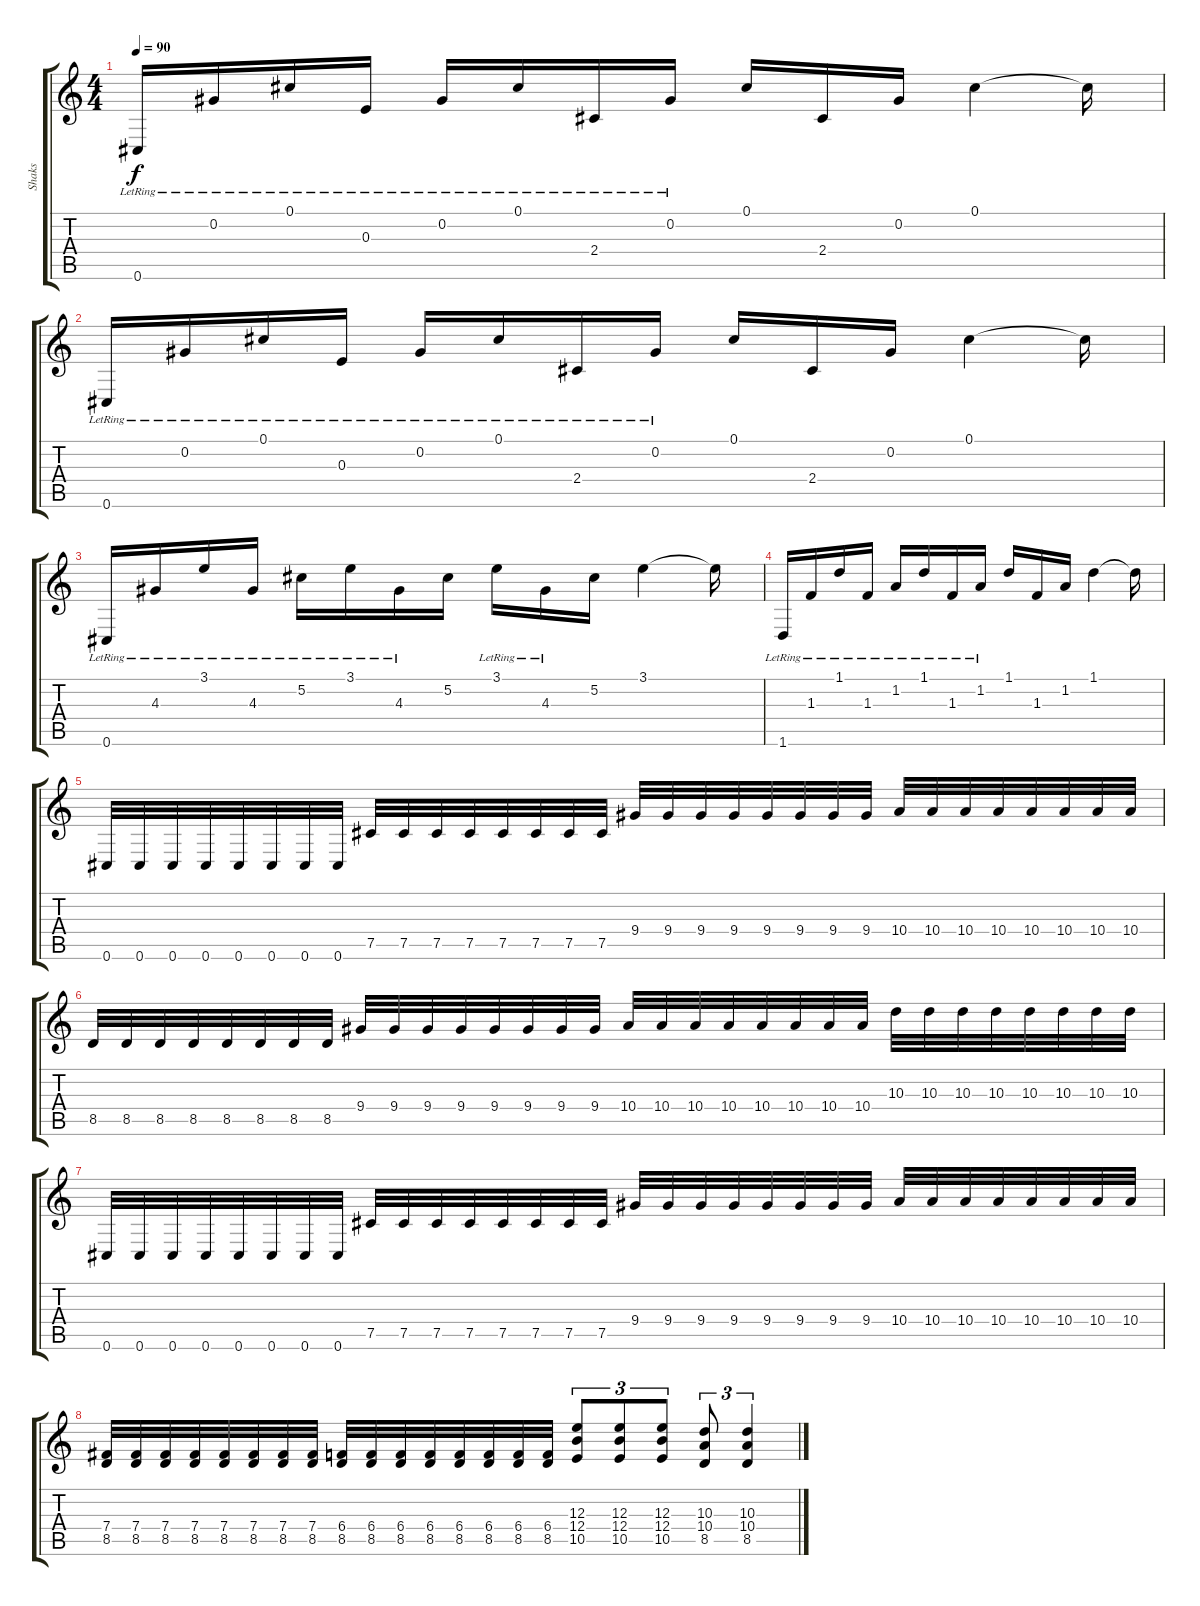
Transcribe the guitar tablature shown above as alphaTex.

\track ("Shaks" "Shaks") {instrument distortionguitar}
\staff {score tabs}
\tuning (Db4 Ab3 E3 B2 Gb2 Db2) {hide}
\ts (4 4)
\tempo 90
\clef g2
\ks c
0.6{lr}.16{dy f} 0.2{lr}.16 0.1{lr}.16 0.3{lr}.16 0.2{lr}.16 0.1{lr}.16 2.4{lr}.16 0.2{lr}.16 0.1.16 2.4.16 0.2.16 0.1.4 0.1{t}.16 |
0.6{lr}.16 0.2{lr}.16 0.1{lr}.16 0.3{lr}.16 0.2{lr}.16 0.1{lr}.16 2.4{lr}.16 0.2{lr}.16 0.1.16 2.4.16 0.2.16 0.1.4 0.1{t}.16 |
0.6{lr}.16 4.3{lr}.16 3.1{lr}.16 4.3{lr}.16 5.2{lr}.16 3.1{lr}.16 4.3{lr}.16 5.2.16 3.1{lr}.16 4.3{lr}.16 5.2.16 3.1.4 3.1{t}.16 |
1.6{lr}.16 1.3{lr}.16 1.1{lr}.16 1.3{lr}.16 1.2{lr}.16 1.1{lr}.16 1.3{lr}.16 1.2{lr}.16 1.1.16 1.3.16 1.2.16 1.1.4 1.1{t}.16 |
0.6.32 0.6.32 0.6.32 0.6.32 0.6.32 0.6.32 0.6.32 0.6.32 7.5.32 7.5.32 7.5.32 7.5.32 7.5.32 7.5.32 7.5.32 7.5.32 9.4.32 9.4.32 9.4.32 9.4.32 9.4.32 9.4.32 9.4.32 9.4.32 10.4.32 10.4.32 10.4.32 10.4.32 10.4.32 10.4.32 10.4.32 10.4.32 |
8.5.32 8.5.32 8.5.32 8.5.32 8.5.32 8.5.32 8.5.32 8.5.32 9.4.32 9.4.32 9.4.32 9.4.32 9.4.32 9.4.32 9.4.32 9.4.32 10.4.32 10.4.32 10.4.32 10.4.32 10.4.32 10.4.32 10.4.32 10.4.32 10.3.32 10.3.32 10.3.32 10.3.32 10.3.32 10.3.32 10.3.32 10.3.32 |
0.6.32 0.6.32 0.6.32 0.6.32 0.6.32 0.6.32 0.6.32 0.6.32 7.5.32 7.5.32 7.5.32 7.5.32 7.5.32 7.5.32 7.5.32 7.5.32 9.4.32 9.4.32 9.4.32 9.4.32 9.4.32 9.4.32 9.4.32 9.4.32 10.4.32 10.4.32 10.4.32 10.4.32 10.4.32 10.4.32 10.4.32 10.4.32 |
(7.4 8.5).32 (7.4 8.5).32 (7.4 8.5).32 (7.4 8.5).32 (7.4 8.5).32 (7.4 8.5).32 (7.4 8.5).32 (7.4 8.5).32 (6.4 8.5).32 (6.4 8.5).32 (6.4 8.5).32 (6.4 8.5).32 (6.4 8.5).32 (6.4 8.5).32 (6.4 8.5).32 (6.4 8.5).32 (12.3 12.4 10.5).8{tu (3 2)} (12.3 12.4 10.5).8{tu (3 2)} (12.3 12.4 10.5).8{tu (3 2)} (10.3 10.4 8.5).8{tu (3 2)} (10.3 10.4 8.5).4{tu (3 2)}
